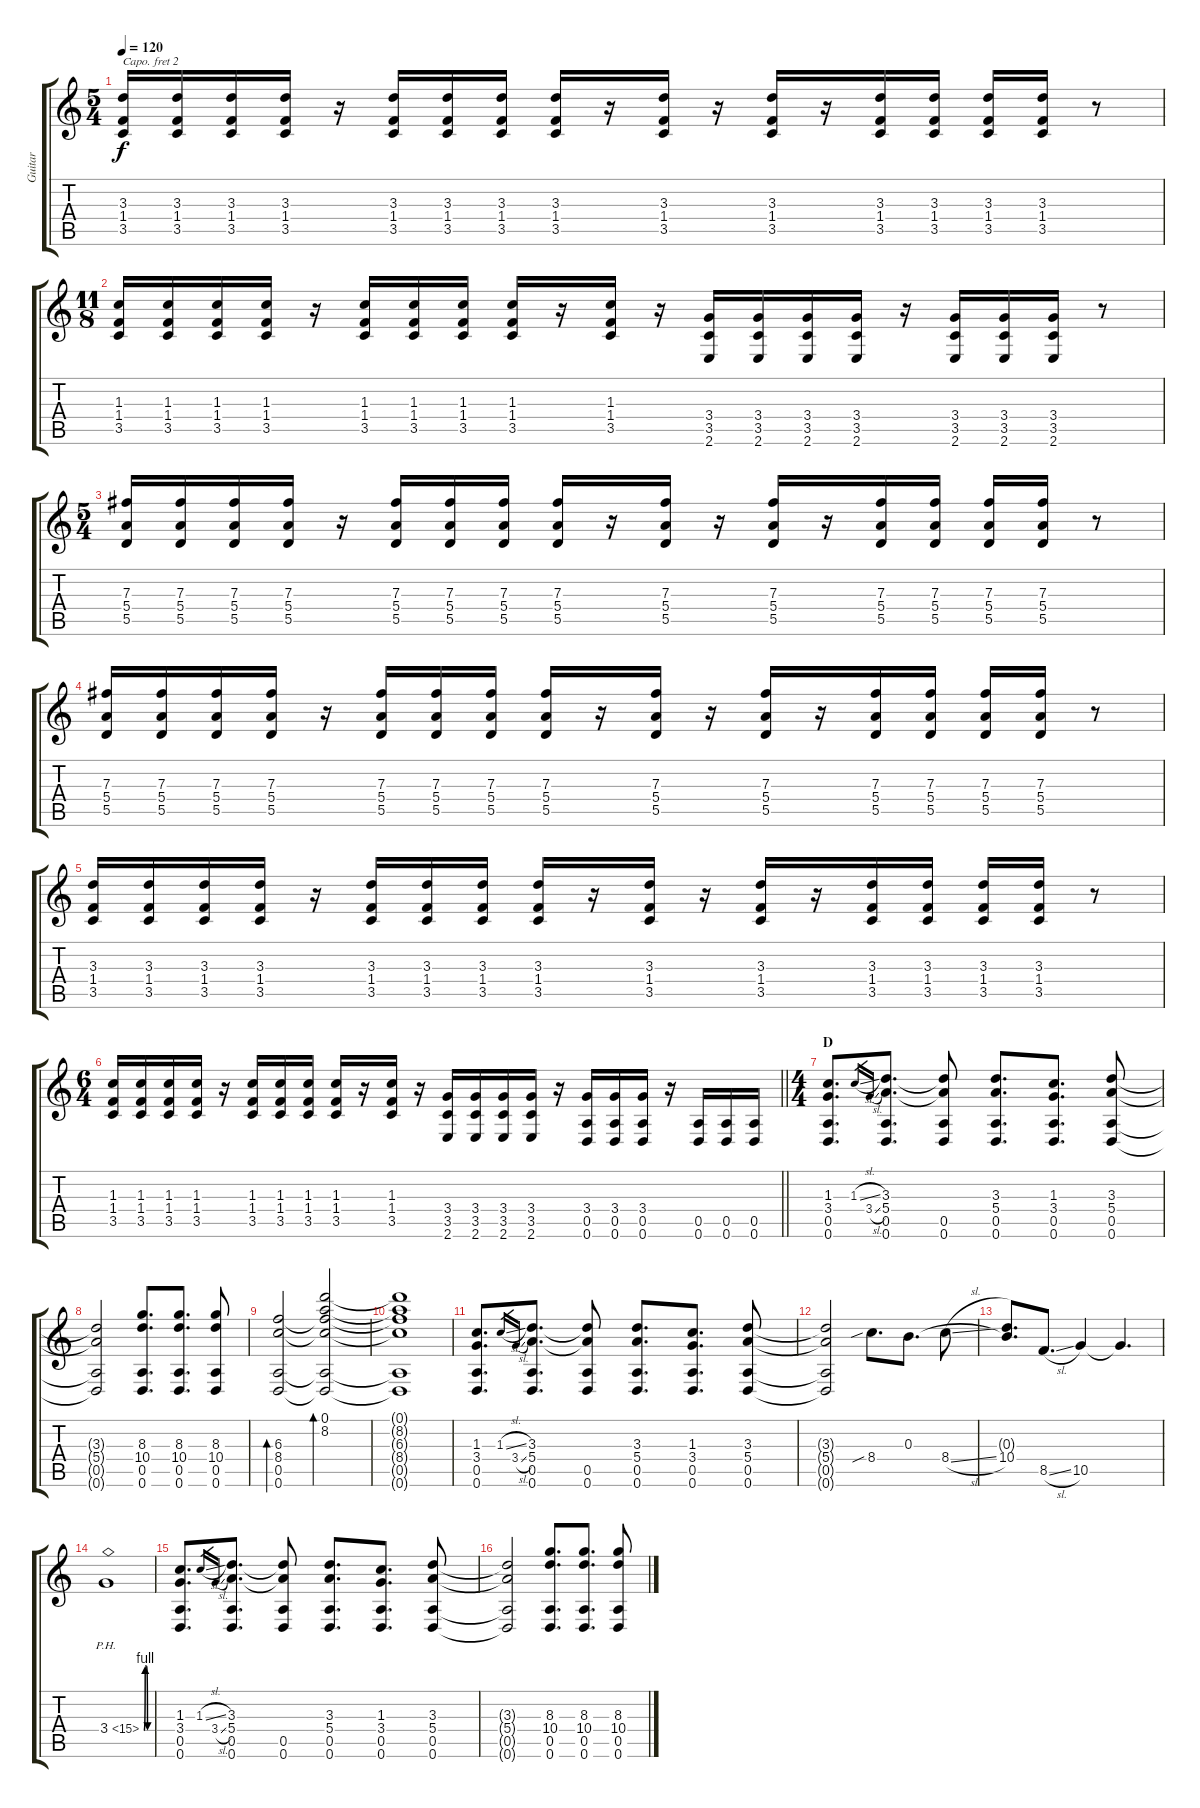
\track ("Guitar" "Guitar") {instrument distortionguitar}
\staff {score tabs}
\capo 2
\tuning (G4 E4 A3 D3 G2 C2) {hide}
\ts (5 4)
\tempo 120
\clef g2
\ks c
(3.3 1.4 3.5).16{dy f} (3.3 1.4 3.5).16 (3.3 1.4 3.5).16 (3.3 1.4 3.5).16 r.16 (3.3 1.4 3.5).16 (3.3 1.4 3.5).16 (3.3 1.4 3.5).16 (3.3 1.4 3.5).16 r.16 (3.3 1.4 3.5).16 r.16 (3.3 1.4 3.5).16 r.16 (3.3 1.4 3.5).16 (3.3 1.4 3.5).16 (3.3 1.4 3.5).16 (3.3 1.4 3.5).16 r.8 |
\ts (11 8)
(1.3 1.4 3.5).16 (1.3 1.4 3.5).16 (1.3 1.4 3.5).16 (1.3 1.4 3.5).16 r.16 (1.3 1.4 3.5).16 (1.3 1.4 3.5).16 (1.3 1.4 3.5).16 (1.3 1.4 3.5).16 r.16 (1.3 1.4 3.5).16 r.16 (3.4 3.5 2.6).16 (3.4 3.5 2.6).16 (3.4 3.5 2.6).16 (3.4 3.5 2.6).16 r.16 (3.4 3.5 2.6).16 (3.4 3.5 2.6).16 (3.4 3.5 2.6).16 r.8 |
\ts (5 4)
(7.3 5.4 5.5).16 (7.3 5.4 5.5).16 (7.3 5.4 5.5).16 (7.3 5.4 5.5).16 r.16 (7.3 5.4 5.5).16 (7.3 5.4 5.5).16 (7.3 5.4 5.5).16 (7.3 5.4 5.5).16 r.16 (7.3 5.4 5.5).16 r.16 (7.3 5.4 5.5).16 r.16 (7.3 5.4 5.5).16 (7.3 5.4 5.5).16 (7.3 5.4 5.5).16 (7.3 5.4 5.5).16 r.8 |
(7.3 5.4 5.5).16 (7.3 5.4 5.5).16 (7.3 5.4 5.5).16 (7.3 5.4 5.5).16 r.16 (7.3 5.4 5.5).16 (7.3 5.4 5.5).16 (7.3 5.4 5.5).16 (7.3 5.4 5.5).16 r.16 (7.3 5.4 5.5).16 r.16 (7.3 5.4 5.5).16 r.16 (7.3 5.4 5.5).16 (7.3 5.4 5.5).16 (7.3 5.4 5.5).16 (7.3 5.4 5.5).16 r.8 |
(3.3 1.4 3.5).16 (3.3 1.4 3.5).16 (3.3 1.4 3.5).16 (3.3 1.4 3.5).16 r.16 (3.3 1.4 3.5).16 (3.3 1.4 3.5).16 (3.3 1.4 3.5).16 (3.3 1.4 3.5).16 r.16 (3.3 1.4 3.5).16 r.16 (3.3 1.4 3.5).16 r.16 (3.3 1.4 3.5).16 (3.3 1.4 3.5).16 (3.3 1.4 3.5).16 (3.3 1.4 3.5).16 r.8 |
\ts (6 4)
\barLineRight lightlight
(1.3 1.4 3.5).16 (1.3 1.4 3.5).16 (1.3 1.4 3.5).16 (1.3 1.4 3.5).16 r.16 (1.3 1.4 3.5).16 (1.3 1.4 3.5).16 (1.3 1.4 3.5).16 (1.3 1.4 3.5).16 r.16 (1.3 1.4 3.5).16 r.16 (3.4 3.5 2.6).16 (3.4 3.5 2.6).16 (3.4 3.5 2.6).16 (3.4 3.5 2.6).16 r.16 (3.4 0.5 0.6).16 (3.4 0.5 0.6).16 (3.4 0.5 0.6).16 r.16 (0.5 0.6).16 (0.5 0.6).16 (0.5 0.6).16 |
\ts (4 4)
\section ("" "D")
(1.3 3.4 0.5 0.6).8{d} 1.3{sl}.16{gr} 3.4{sl}.16{gr} (3.3 5.4 0.5 0.6).8{d} (3.3{t} 5.4{t} 0.5 0.6).8 (3.3 5.4 0.5 0.6).8{d} (1.3 3.4 0.5 0.6).8{d} (3.3 5.4 0.5 0.6).8 |
(3.3{t} 5.4{t} 0.5{t} 0.6{t}).2 (8.3 10.4 0.5 0.6).8{d} (8.3 10.4 0.5 0.6).8{d} (8.3 10.4 0.5 0.6).8 |
(6.3 8.4 0.5 0.6).2{bd 60} (0.1 8.2 6.3{t} 8.4{t} 0.5{t} 0.6{t}).2{bd 60} |
(0.1{t} 8.2{t} 6.3{t} 8.4{t} 0.5{t} 0.6{t}).1 |
(1.3 3.4 0.5 0.6).8{d} 1.3{sl}.16{gr} 3.4{sl}.16{gr} (3.3 5.4 0.5 0.6).8{d} (3.3{t} 5.4{t} 0.5 0.6).8 (3.3 5.4 0.5 0.6).8{d} (1.3 3.4 0.5 0.6).8{d} (3.3 5.4 0.5 0.6).8 |
(3.3{t} 5.4{t} 0.5{t} 0.6{t}).2 8.4{sib}.8{d} 0.3.8{d} 8.4{sl}.8 |
(0.3{t} 10.4).8{d} 8.5{sl}.8{d} 10.5.4 10.5{t}.4{d} |
3.4{be (custom 0 0 10 4 20 4 30 0 60 0) ph 12}.1 |
(1.3 3.4 0.5 0.6).8{d} 1.3{sl}.16{gr} 3.4{sl}.16{gr} (3.3 5.4 0.5 0.6).8{d} (3.3{t} 5.4{t} 0.5 0.6).8 (3.3 5.4 0.5 0.6).8{d} (1.3 3.4 0.5 0.6).8{d} (3.3 5.4 0.5 0.6).8 |
(3.3{t} 5.4{t} 0.5{t} 0.6{t}).2 (8.3 10.4 0.5 0.6).8{d} (8.3 10.4 0.5 0.6).8{d} (8.3 10.4 0.5 0.6).8
